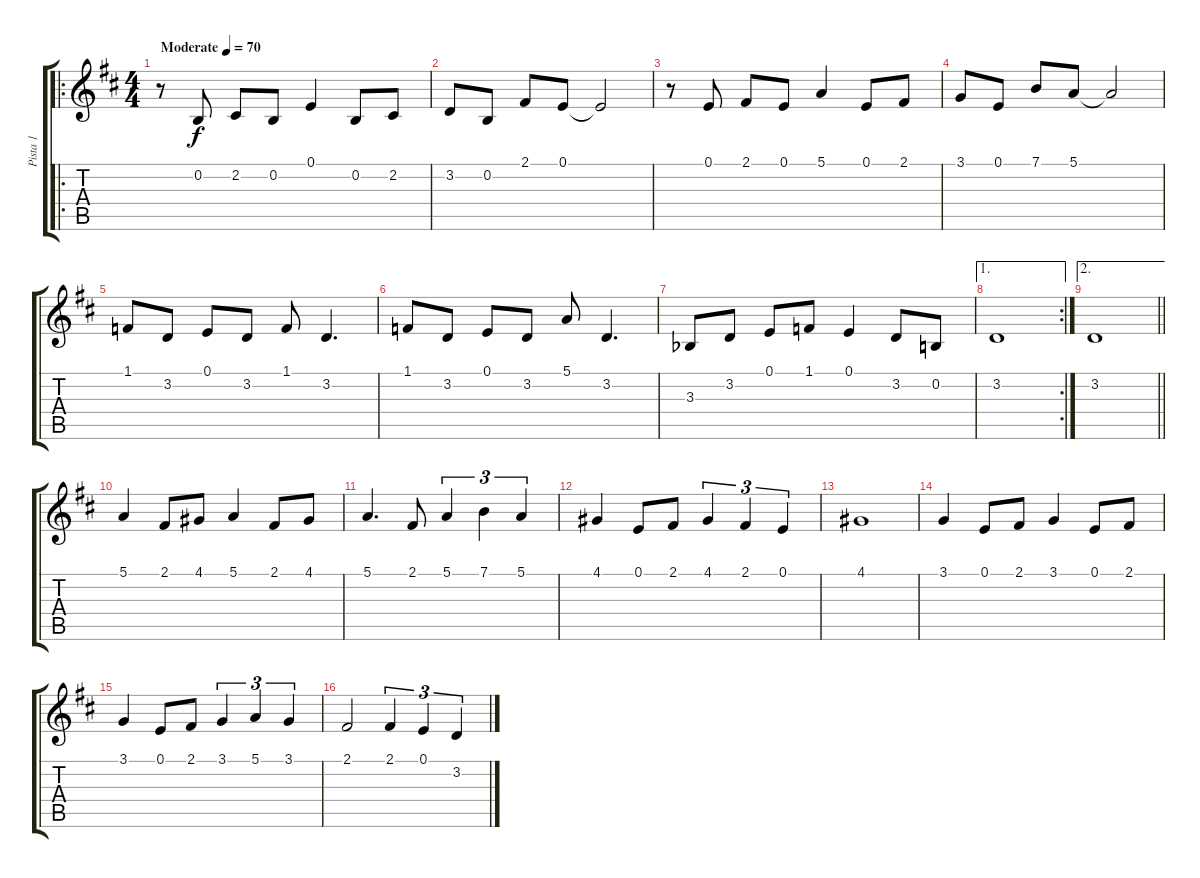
\track ("Pista 1" "Pista 1") {instrument altosax}
\staff {score tabs}
\tuning (E4 B3 G3 D3 A2 E2) {hide}
\ro
\ts (4 4)
\tempo (70 "Moderate")
\clef g2
\ks d
r.8{dy f instrument altosax} 0.2.8 2.2.8 0.2.8 0.1.4 0.2.8 2.2.8 |
3.2.8 0.2.8 2.1.8 0.1.8 0.1{t}.2 |
r.8 0.1.8 2.1.8 0.1.8 5.1.4 0.1.8 2.1.8 |
3.1.8 0.1.8 7.1.8 5.1.8 5.1{t}.2 |
1.1.8 3.2.8 0.1.8 3.2.8 1.1.8 3.2.4{d} |
1.1.8 3.2.8 0.1.8 3.2.8 5.1.8 3.2.4{d} |
3.3{acc b}.8 3.2.8 0.1.8 1.1.8 0.1.4 3.2.8 0.2.8 |
\ae 1
\rc 2
3.2.1 |
\ae 2
\barLineRight lightlight
3.2.1 |
5.1.4 2.1.8 4.1.8 5.1.4 2.1.8 4.1.8 |
5.1.4{d} 2.1.8 5.1.4{tu (3 2)} 7.1.4{tu (3 2)} 5.1.4{tu (3 2)} |
4.1.4 0.1.8 2.1.8 4.1.4{tu (3 2)} 2.1.4{tu (3 2)} 0.1.4{tu (3 2)} |
4.1.1 |
3.1.4 0.1.8 2.1.8 3.1.4 0.1.8 2.1.8 |
3.1.4 0.1.8 2.1.8 3.1.4{tu (3 2)} 5.1.4{tu (3 2)} 3.1.4{tu (3 2)} |
2.1.2 2.1.4{tu (3 2)} 0.1.4{tu (3 2)} 3.2.4{tu (3 2)}
